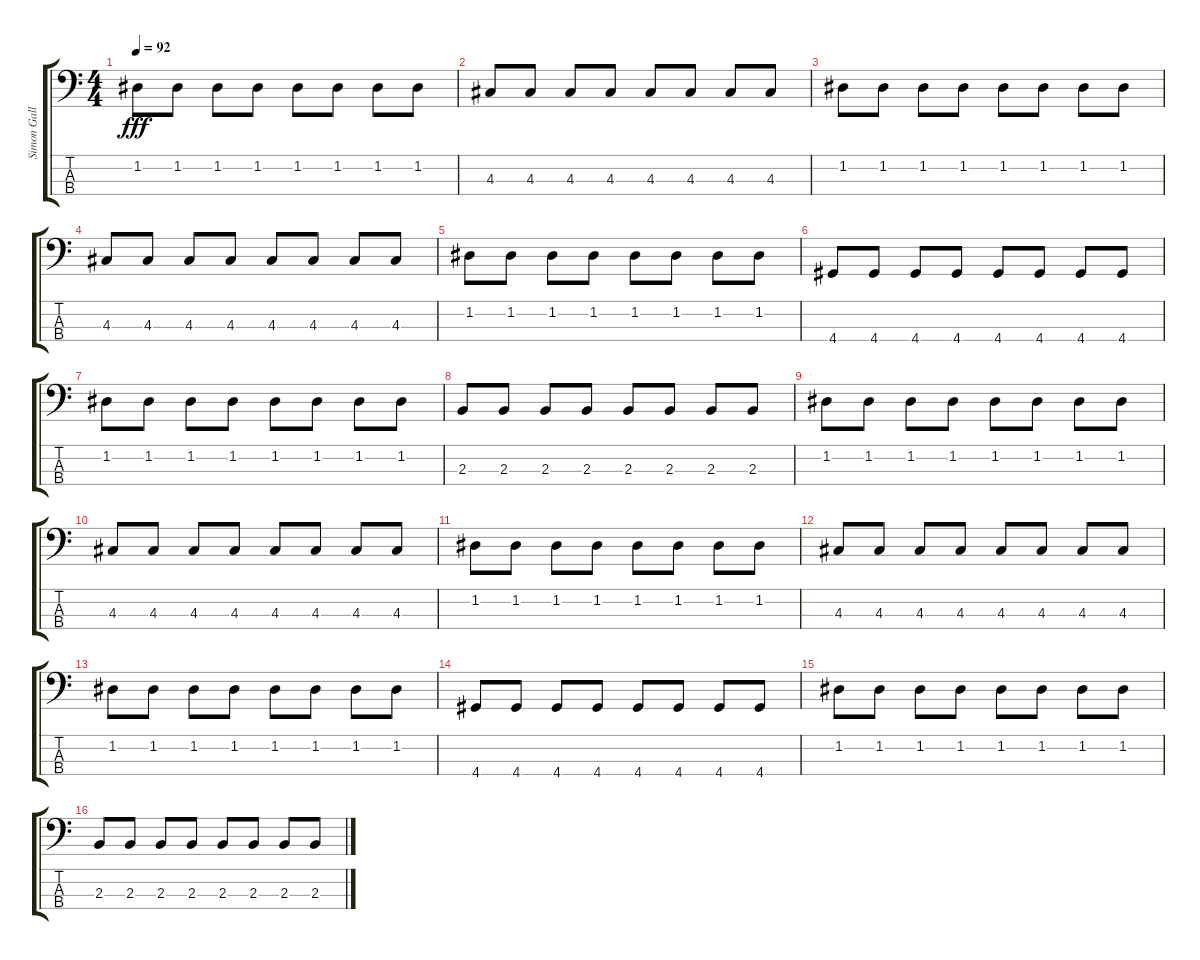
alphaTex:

\track ("Simon Gallup " "Simon Gall") {instrument electricbassfinger}
\staff {score tabs}
\tuning (G2 D2 A1 E1) {hide}
\ts (4 4)
\tempo 92
\clef f4
\ks c
1.2.8{dy fff instrument electricbasspick} 1.2.8 1.2.8 1.2.8 1.2.8 1.2.8 1.2.8 1.2.8 |
4.3.8 4.3.8 4.3.8 4.3.8 4.3.8 4.3.8 4.3.8 4.3.8 |
1.2.8 1.2.8 1.2.8 1.2.8 1.2.8 1.2.8 1.2.8 1.2.8 |
4.3.8 4.3.8 4.3.8 4.3.8 4.3.8 4.3.8 4.3.8 4.3.8 |
1.2.8 1.2.8 1.2.8 1.2.8 1.2.8 1.2.8 1.2.8 1.2.8 |
4.4.8 4.4.8 4.4.8 4.4.8 4.4.8 4.4.8 4.4.8 4.4.8 |
1.2.8 1.2.8 1.2.8 1.2.8 1.2.8 1.2.8 1.2.8 1.2.8 |
2.3.8 2.3.8 2.3.8 2.3.8 2.3.8 2.3.8 2.3.8 2.3.8 |
1.2.8{instrument electricbasspick} 1.2.8 1.2.8 1.2.8 1.2.8 1.2.8 1.2.8 1.2.8 |
4.3.8 4.3.8 4.3.8 4.3.8 4.3.8 4.3.8 4.3.8 4.3.8 |
1.2.8 1.2.8 1.2.8 1.2.8 1.2.8 1.2.8 1.2.8 1.2.8 |
4.3.8 4.3.8 4.3.8 4.3.8 4.3.8 4.3.8 4.3.8 4.3.8 |
1.2.8 1.2.8 1.2.8 1.2.8 1.2.8 1.2.8 1.2.8 1.2.8 |
4.4.8 4.4.8 4.4.8 4.4.8 4.4.8 4.4.8 4.4.8 4.4.8 |
1.2.8 1.2.8 1.2.8 1.2.8 1.2.8 1.2.8 1.2.8 1.2.8 |
2.3.8 2.3.8 2.3.8 2.3.8 2.3.8 2.3.8 2.3.8 2.3.8
